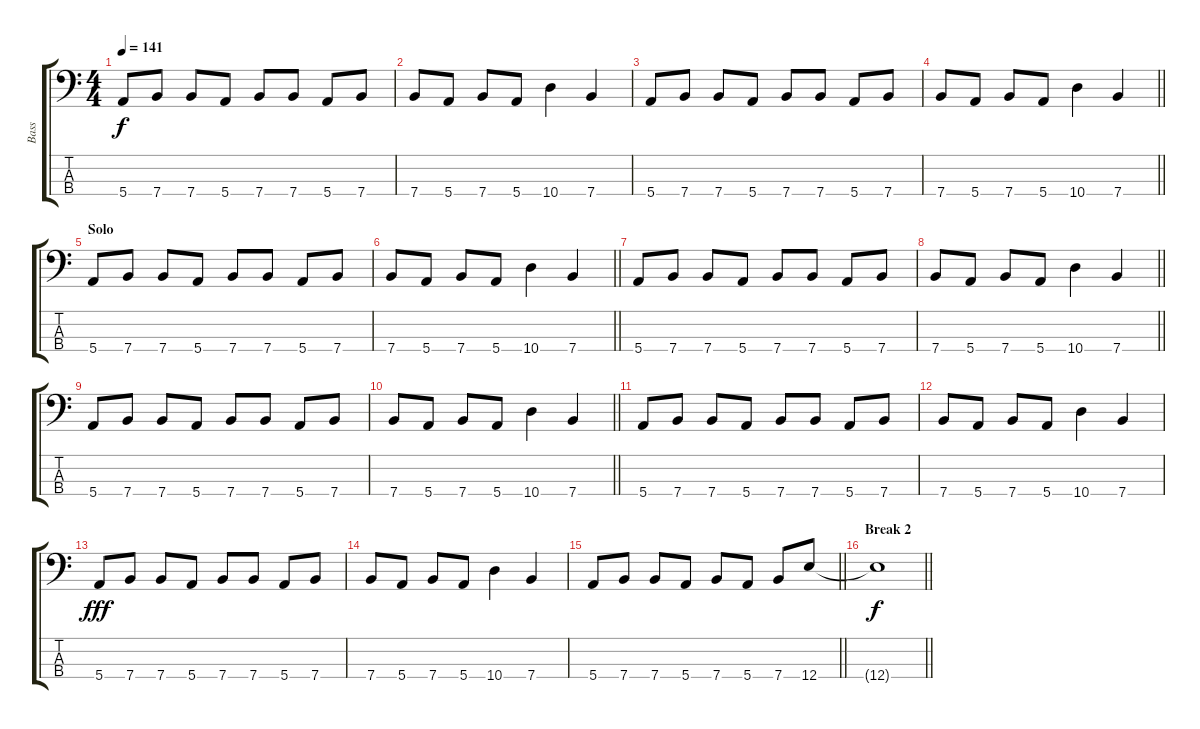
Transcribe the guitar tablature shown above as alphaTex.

\track ("Bass" "Bass") {instrument electricbassfinger}
\staff {score tabs}
\tuning (G2 D2 A1 E1) {hide}
\ts (4 4)
\tempo 141
\clef f4
\ks c
5.4.8{dy f} 7.4.8 7.4.8 5.4.8 7.4.8 7.4.8 5.4.8 7.4.8 |
7.4.8 5.4.8 7.4.8 5.4.8 10.4.4 7.4.4 |
5.4.8 7.4.8 7.4.8 5.4.8 7.4.8 7.4.8 5.4.8 7.4.8 |
\barLineRight lightlight
7.4.8 5.4.8 7.4.8 5.4.8 10.4.4 7.4.4 |
\section ("" "Solo")
5.4.8 7.4.8 7.4.8 5.4.8 7.4.8 7.4.8 5.4.8 7.4.8 |
\barLineRight lightlight
7.4.8 5.4.8 7.4.8 5.4.8 10.4.4 7.4.4 |
5.4.8 7.4.8 7.4.8 5.4.8 7.4.8 7.4.8 5.4.8 7.4.8 |
\barLineRight lightlight
7.4.8 5.4.8 7.4.8 5.4.8 10.4.4 7.4.4 |
5.4.8 7.4.8 7.4.8 5.4.8 7.4.8 7.4.8 5.4.8 7.4.8 |
\barLineRight lightlight
7.4.8 5.4.8 7.4.8 5.4.8 10.4.4 7.4.4 |
5.4.8 7.4.8 7.4.8 5.4.8 7.4.8 7.4.8 5.4.8 7.4.8 |
7.4.8 5.4.8 7.4.8 5.4.8 10.4.4 7.4.4 |
5.4.8{dy fff} 7.4.8 7.4.8 5.4.8 7.4.8 7.4.8 5.4.8 7.4.8 |
7.4.8 5.4.8 7.4.8 5.4.8 10.4.4 7.4.4 |
\barLineRight lightlight
5.4.8 7.4.8 7.4.8 5.4.8 7.4.8 5.4.8 7.4.8 12.4.8 |
\section ("" "Break 2")
\barLineRight lightlight
12.4{t}.1{dy f}
